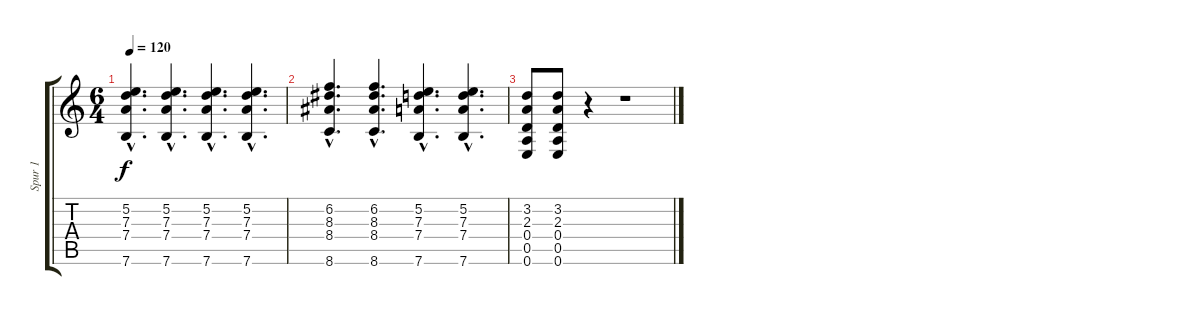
\track ("Spur 1" "Spur 1") {instrument acousticguitarnylon}
\staff {score tabs}
\tuning (D4 B3 G3 D3 A2 E2) {hide}
\ts (6 4)
\tempo 120
\clef g2
\ks c
(5.2{hac} 7.3{hac} 7.4{hac} 7.6{hac}).4{d dy f} (5.2{hac} 7.3{hac} 7.4{hac} 7.6{hac}).4{d} (5.2{hac} 7.3{hac} 7.4{hac} 7.6{hac}).4{d} (5.2{hac} 7.3{hac} 7.4{hac} 7.6{hac}).4{d} |
(6.2{hac} 8.3{hac} 8.4{hac} 8.6{hac}).4{d} (6.2{hac} 8.3{hac} 8.4{hac} 8.6{hac}).4{d} (5.2{hac} 7.3{hac} 7.4{hac} 7.6{hac}).4{d} (5.2{hac} 7.3{hac} 7.4{hac} 7.6{hac}).4{d} |
(3.2 2.3 0.4 0.5 0.6).8 (3.2 2.3 0.4 0.5 0.6).8 r.4 r.1
